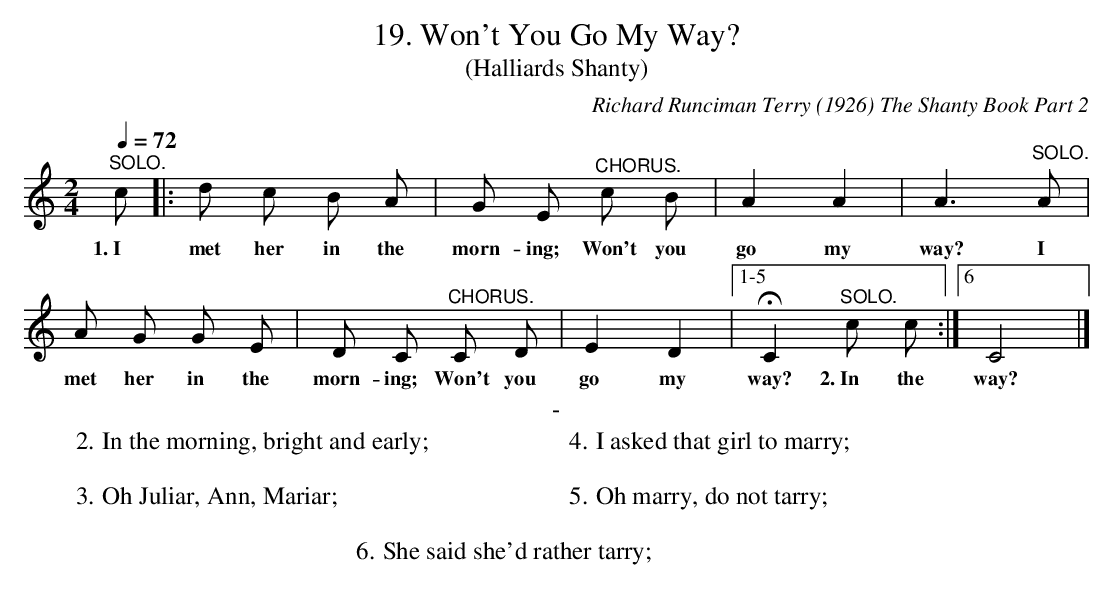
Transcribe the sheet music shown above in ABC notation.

X:1
T:19. Won't You Go My Way?
T:(Halliards Shanty)
C:Richard Runciman Terry (1926) The Shanty Book Part 2
L:1/8
Q:1/4=72
M:2/4
K:C
"^SOLO." c |:  d c B A | G E "^CHORUS." c B | A2 A2 | A3 "^SOLO." A |$
w: 1.~I | met her in the | morn-ing; Won't you | go my | way? I |
A G G E | D C "^CHORUS." C D | E2 D2 |1-5 HC2 "^SOLO." c c :|6 C4 |]
w: met her in the | morn-ing; Won't you | go my | way? 2.~In the | way? |
T: -
W: 2. In the morning, bright and early;
W:
W: 3. Oh Juliar, Ann, Mariar;
W:
W: 4. I asked that girl to marry;
W:
W: 5. Oh marry, do not tarry;
W:
W: 6. She said she'd rather tarry;
